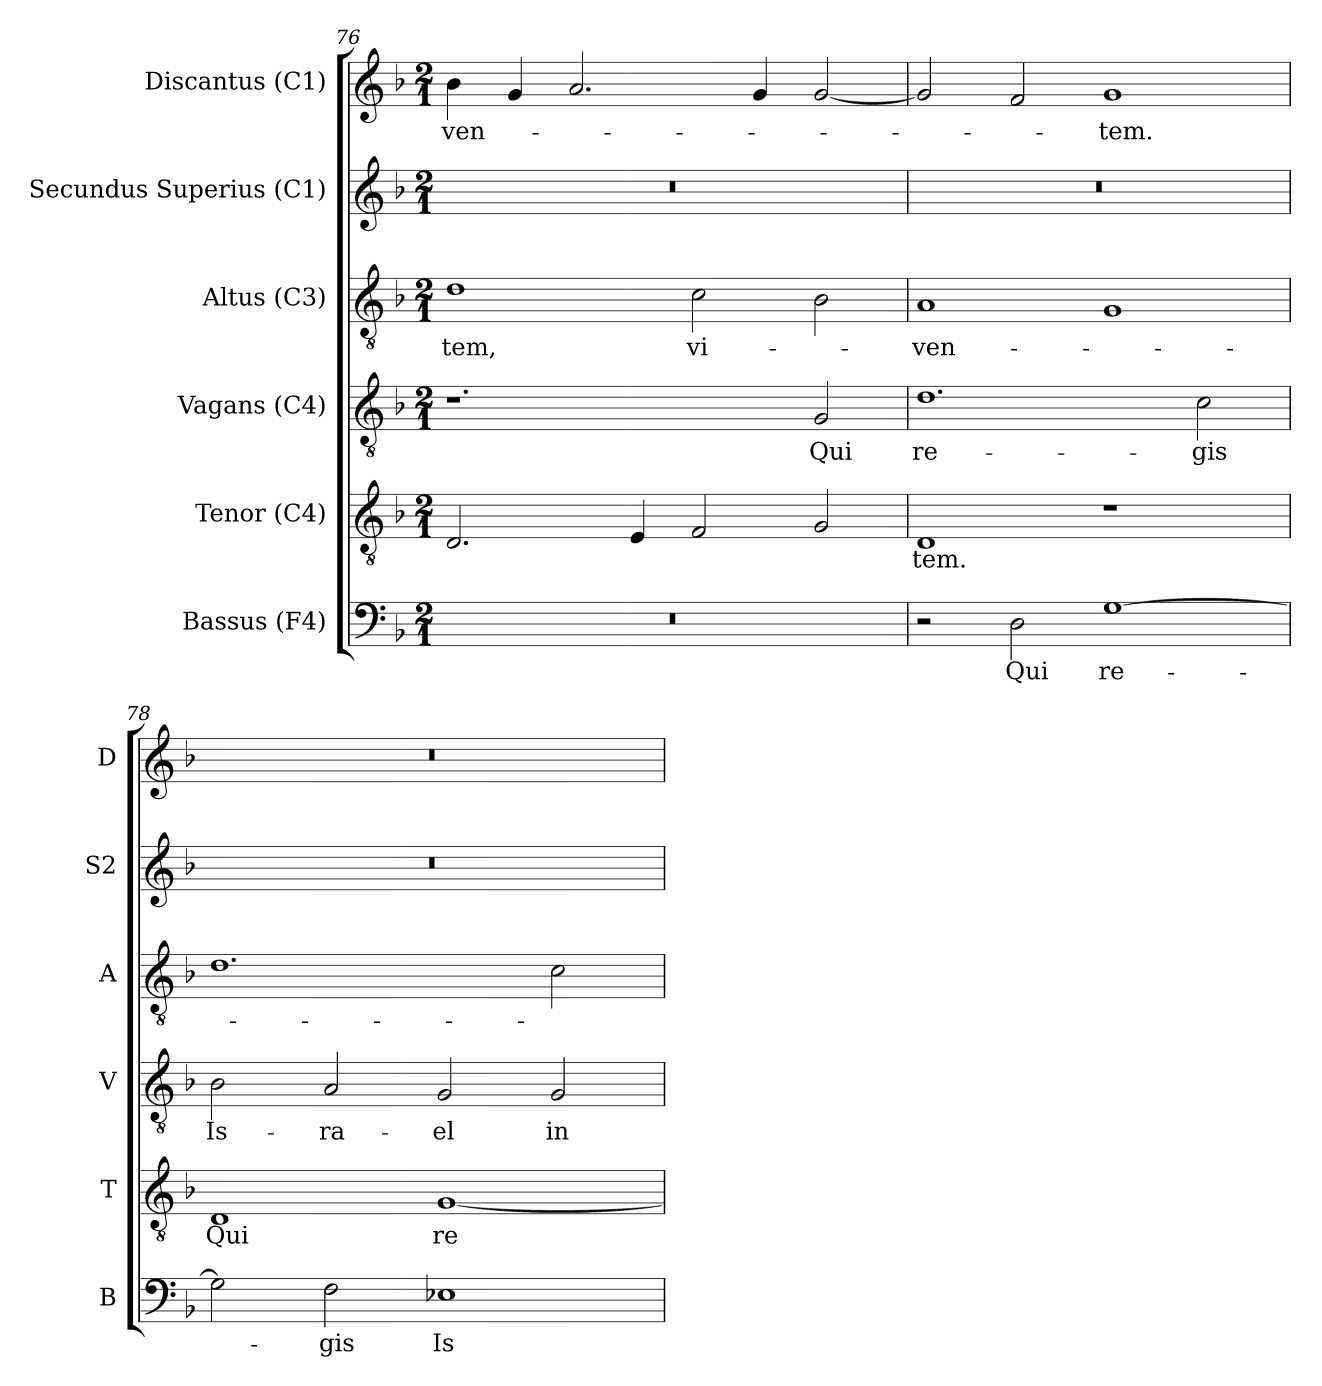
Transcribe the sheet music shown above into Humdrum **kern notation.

**kern	**text	**kern	**text	**kern	**text	**kern	**text	**kern	**kern	**text
*part6	*part6	*part5	*part5	*part4	*part4	*part3	*part3	*part2	*part1	*part1
*staff6	*staff6	*staff5	*staff5	*staff4	*staff4	*staff3	*staff3	*staff2	*staff1	*staff1
*I"Bassus (F4)	*	*I"Tenor (C4)	*	*I"Vagans (C4)	*	*I"Altus (C3)	*	*I"Secundus Superius (C1)	*I"Discantus (C1)	*
*I'B	*	*I'T	*	*I'V	*	*I'A	*	*I'S2	*I'D	*
!!LO:PB:g=z
*clefF4	*	*clefGv2	*	*clefGv2	*	*clefGv2	*	*clefG2	*clefG2	*
*	*	*	*	*ITrd7c12	*	*	*	*	*	*
*k[b-]	*	*k[b-]	*	*k[b-]	*	*k[b-]	*	*k[b-]	*k[b-]	*
*F:	*	*F:	*	*F:	*	*F:	*	*F:	*F:	*
*M2/1	*	*M2/1	*	*M2/1	*	*M2/1	*	*M2/1	*M2/1	*
=76	=76	=76	=76	=76	=76	=76	=76	=76	=76	=76
!LO:N:vis=1	!	!	!	!	!	!	!	!	!	!
!	!	!	!	!	!	!	!LO:LY:b:color=#000000	!LO:N:vis=1	!	!
!	!	!	!	!	!	!	!	!	!	!LO:LY:b:color=#000000
0r	.	2.Di/	.	1.r	.	1di	-tem,	0r	4b-i\	-ven-
.	.	.	.	.	.	.	.	.	4gi/	.
.	.	.	.	.	.	.	.	.	2.ai/	.
.	.	4Ei/	.	.	.	.	.	.	.	.
!	!	!	!	!	!	!	!LO:LY:b:color=#000000	!	!	!
.	.	2Fi/	.	.	.	2ci\	vi-	.	.	.
.	.	.	.	.	.	.	.	.	4gi/	.
!	!	!	!	!	!LO:LY:b:color=#000000	!	!	!	!	!
.	.	2Gi/	.	2GGi/	Qui	2B-i\	.	.	[2gi/	.
=77	=77	=77	=77	=77	=77	=77	=77	=77	=77	=77
!	!	!	!LO:LY:b:color=#000000	!	!	!	!	!	!	!
!	!	!	!	!	!LO:LY:b:color=#000000	!	!	!	!	!
!	!	!	!	!	!	!	!LO:LY:b:color=#000000	!LO:N:vis=1	!	!
2r	.	1Di	-tem.	1.Di	re-	1Ai	-ven-	0r	2gi/]	.
!	!LO:LY:b:color=#000000	!	!	!	!	!	!	!	!	!
2Di\	Qui	.	.	.	.	.	.	.	2fi/	.
!	!LO:LY:b:color=#000000	!	!	!	!	!	!	!	!	!
!	!	!	!	!	!	!	!	!	!	!LO:LY:b:color=#000000
[1Gi	re-	1r	.	.	.	1Gi	.	.	1gi	-tem.
!	!	!	!	!	!LO:LY:b:color=#000000	!	!	!	!	!
.	.	.	.	2Ci\	-gis	.	.	.	.	.
=78	=78	=78	=78	=78	=78	=78	=78	=78	=78	=78
!	!	!	!LO:LY:b:color=#000000	!	!	!	!	!	!	!
!	!	!	!	!	!LO:LY:b:color=#000000	!	!	!LO:N:vis=1	!LO:N:vis=1	!
2Gi\]	.	1Di	Qui	2BB-i\	Is-	1.di	.	0r	0r	.
!	!LO:LY:b:color=#000000	!	!	!	!	!	!	!	!	!
!	!	!	!	!	!LO:LY:b:color=#000000	!	!	!	!	!
2Fi\	-gis	.	.	2AAi/	-ra-	.	.	.	.	.
!	!LO:LY:b:color=#000000	!	!	!	!	!	!	!	!	!
!	!	!	!LO:LY:b:color=#000000	!	!	!	!	!	!	!
!	!	!	!	!	!LO:LY:b:color=#000000	!	!	!	!	!
1E-i	Is-	[1Gi	re-	2GGi/	-el	.	.	.	.	.
!	!	!	!	!	!LO:LY:b:color=#000000	!	!	!	!	!
.	.	.	.	2GGi/	in-	2ci\	.	.	.	.
=	=	=	=	=	=	=	=	=	=	=
*-	*-	*-	*-	*-	*-	*-	*-	*-	*-	*-
